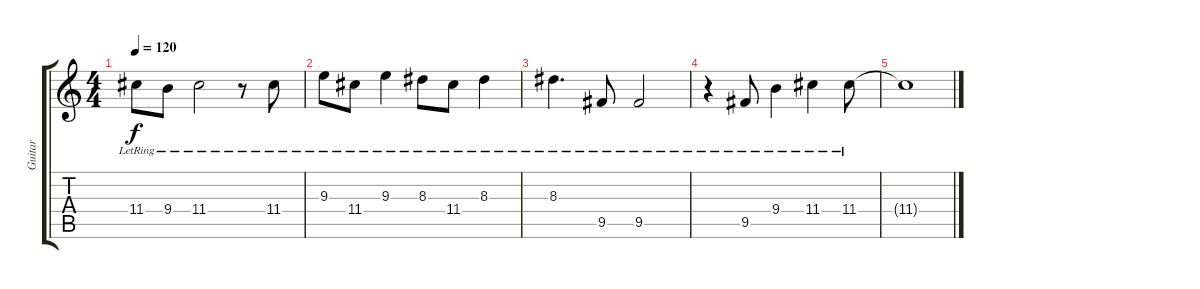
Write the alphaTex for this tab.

\track ("Guitar" "Guitar") {instrument overdrivenguitar}
\staff {score tabs}
\tuning (E4 B3 G3 D3 A2 E2) {hide}
\ts (4 4)
\tempo 120
\clef g2
\ks c
11.4{lr}.8{dy f} 9.4{lr}.8 11.4{lr}.2 r.8 11.4{lr}.8 |
9.3{lr}.8 11.4{lr}.8 9.3{lr}.4 8.3{lr}.8 11.4{lr}.8 8.3{lr}.4 |
8.3{lr}.4{d} 9.5{lr}.8 9.5{lr}.2 |
r.4 9.5{lr}.8 9.4{lr}.4 11.4{lr}.4 11.4{lr}.8 |
11.4{t}.1
